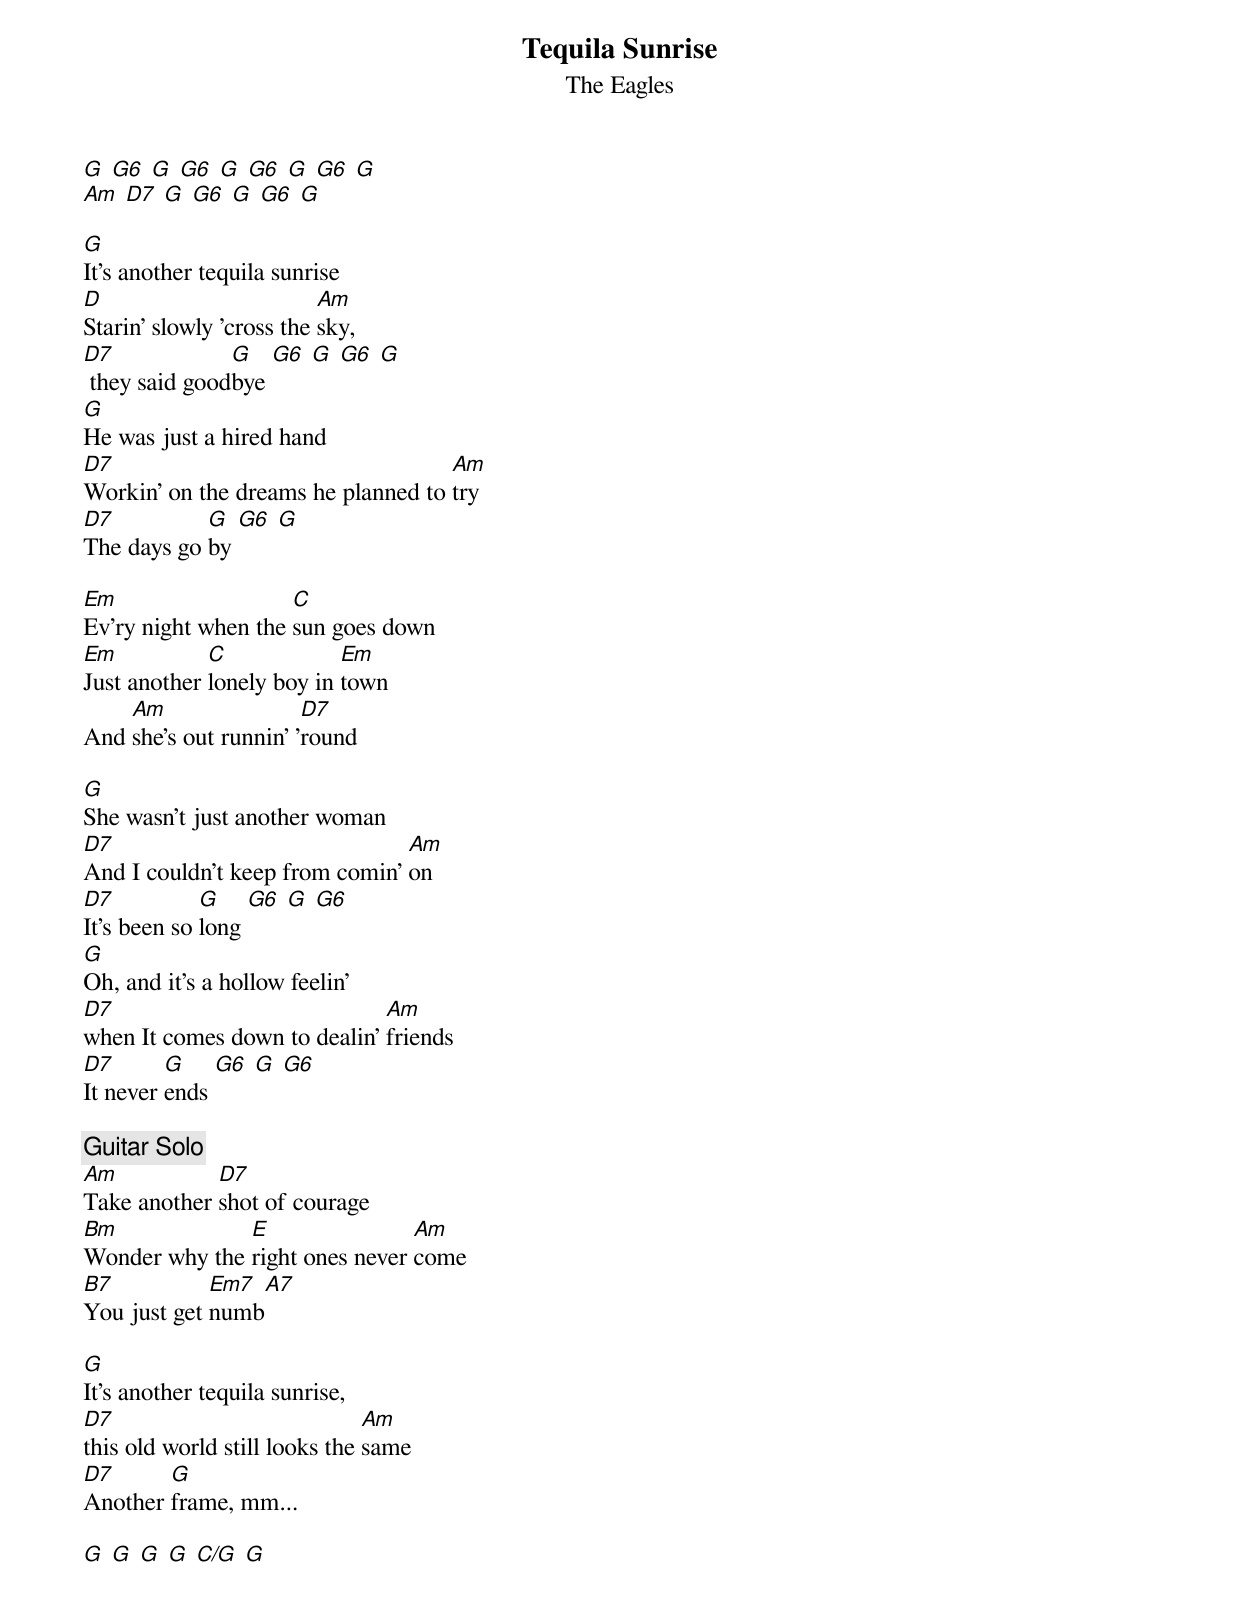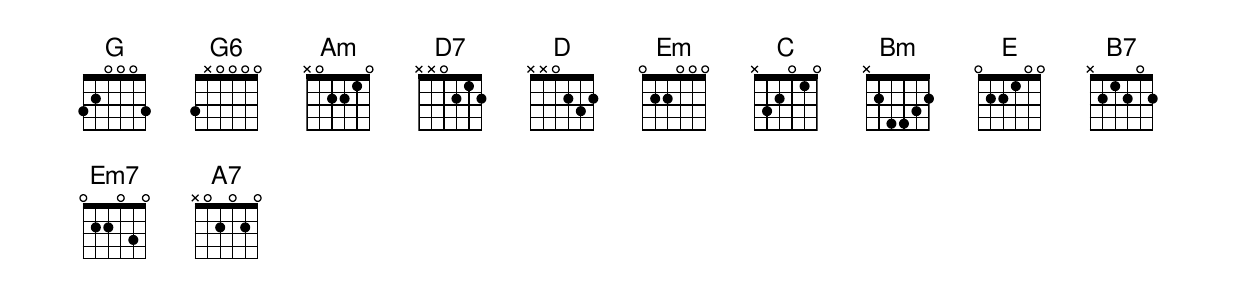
{title: Tequila Sunrise}
{subtitle: The Eagles}

[G] [G6] [G] [G6] [G] [G6] [G] [G6] [G]
[Am] [D7] [G] [G6] [G] [G6] [G]

[G]It's another tequila sunrise
[D]Starin' slowly 'cross the [Am]sky,
[D7] they said good[G]bye [G6] [G] [G6] [G]
[G]He was just a hired hand
[D7]Workin' on the dreams he planned to [Am]try
[D7]The days go [G]by [G6] [G]

[Em]Ev'ry night when the [C]sun goes down
[Em]Just another [C]lonely boy in [Em]town
And [Am]she's out runnin' '[D7]round

[G]She wasn't just another woman
[D7]And I couldn't keep from comin' [Am]on
[D7]It's been so [G]long [G6] [G] [G6]
[G]Oh, and it's a hollow feelin'
[D7]when It comes down to dealin' [Am]friends
[D7]It never [G]ends [G6] [G] [G6]

{c:Guitar Solo}
[Am]Take another [D7]shot of courage
[Bm]Wonder why the [E]right ones never [Am]come
[B7]You just get [Em7]numb[A7]

[G]It's another tequila sunrise,
[D7]this old world still looks the [Am]same
[D7]Another [G]frame, mm...

[G] [G] [G] [G] [C/G] [G]


{define: G6 0 3 x 2 0 0 3}
{define: C/G 0 3 x 2 0 1 0}
{define: Em7 0 0 2 2 0 3 0}
